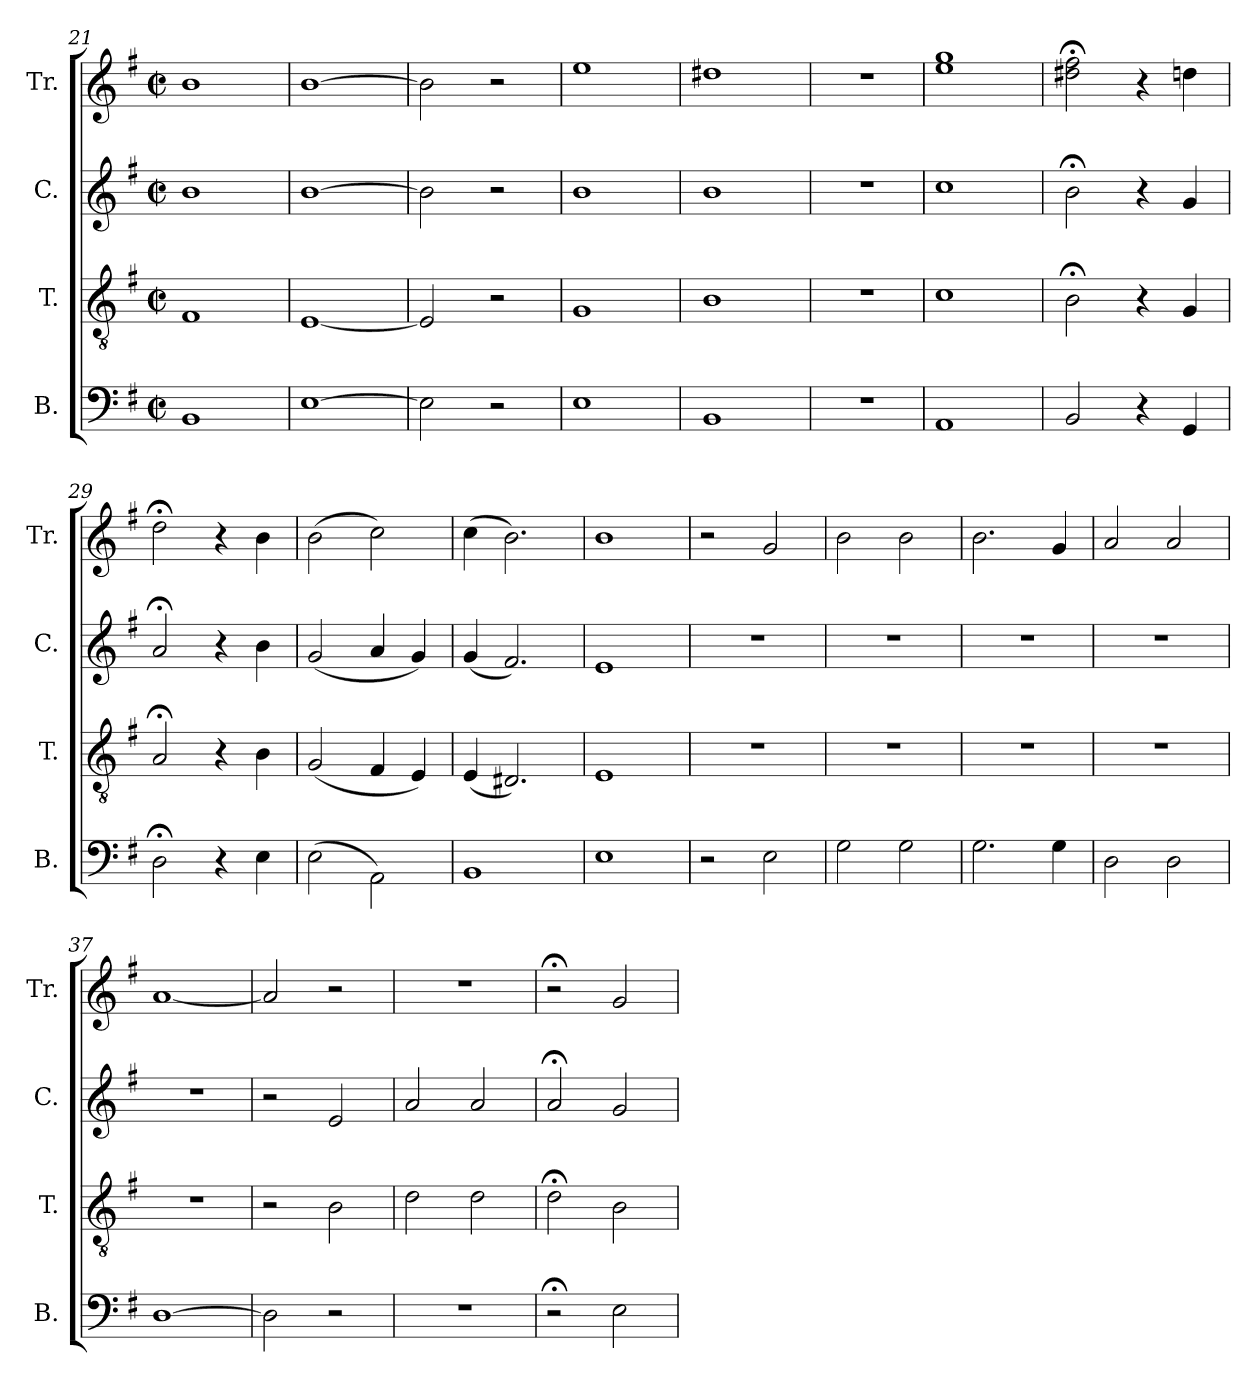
**kern	**kern	**kern	**kern
*part4	*part3	*part2	*part1
*staff4	*staff3	*staff2	*staff1
*I"B.	*I"T.	*I"C.	*I"Tr.
*I'B.	*I'T.	*I'C.	*I'Tr.
*clefF4	*clefGv2	*clefG2	*clefG2
*k[f#]	*k[f#]	*k[f#]	*k[f#]
*M2/2	*M2/2	*M2/2	*M2/2
*met(c|)	*met(c|)	*met(c|)	*met(c|)
=21	=21	=21	=21
1BB!	1F#!	1b!	1b!
=22	=22	=22	=22
[1E!	[1E!	[1b!	[1b!
=23	=23	=23	=23
2E!\]	2E!/]	2b!\]	2b!\]
2r	2r	2r	2r
=24	=24	=24	=24
1E!	1G!	1b!	1ee!
=25	=25	=25	=25
1BB!	1B!	1b!	1dd#X!
=26	=26	=26	=26
1r	1r	1r	1r
=27	=27	=27	=27
1AA!	1c!	1cc!	1ee! 1gg!
=28	=28	=28	=28
2BB!/	2B;<!\	2b;<!\	2dd#X!\;< 2ff#!\;<
4r	4r	4r	4r
4GG!/	4G!/	4g!/	4ddn!\
=29	=29	=29	=29
2D;<!\	2A;<!/	2a;<!/	2dd;<!\
4r	4r	4r	4r
4E!\	4B!\	4b!\	4b!\
=30	=30	=30	=30
(>2E!\	(<2G!/	(<2g!/	(>2b!\
2AA!\)	4F#!/	4a!/	2cc!\)
.	4E!/)	4g!/)	.
=31	=31	=31	=31
1BB!	(<4E!/	(<4g!/	(>4cc!\
.	2.D#X!/)	2.f#!/)	2.b!\)
=32	=32	=32	=32
1E!	1E!	1e!	1b!
=33	=33	=33	=33
2r	1r	1r	2r
2E!\	.	.	2g!/
=34	=34	=34	=34
2G!\	1r	1r	2b!\
2G!\	.	.	2b!\
=35	=35	=35	=35
2.G!\	1r	1r	2.b!\
4G!\	.	.	4g!/
=36	=36	=36	=36
2D!\	1r	1r	2a!/
2D!\	.	.	2a!/
=37	=37	=37	=37
[1D!	1r	1r	[1a!
=38	=38	=38	=38
2D!\]	2r	2r	2a!/]
2r	2B!\	2e!/	2r
=39	=39	=39	=39
1r	2d!\	2a!/	1r
.	2d!\	2a!/	.
=40	=40	=40	=40
2r;<	2d;<!\	2a;<!/	2r;<
2E!\	2B!\	2g!/	2g!/
=	=	=	=
*-	*-	*-	*-
